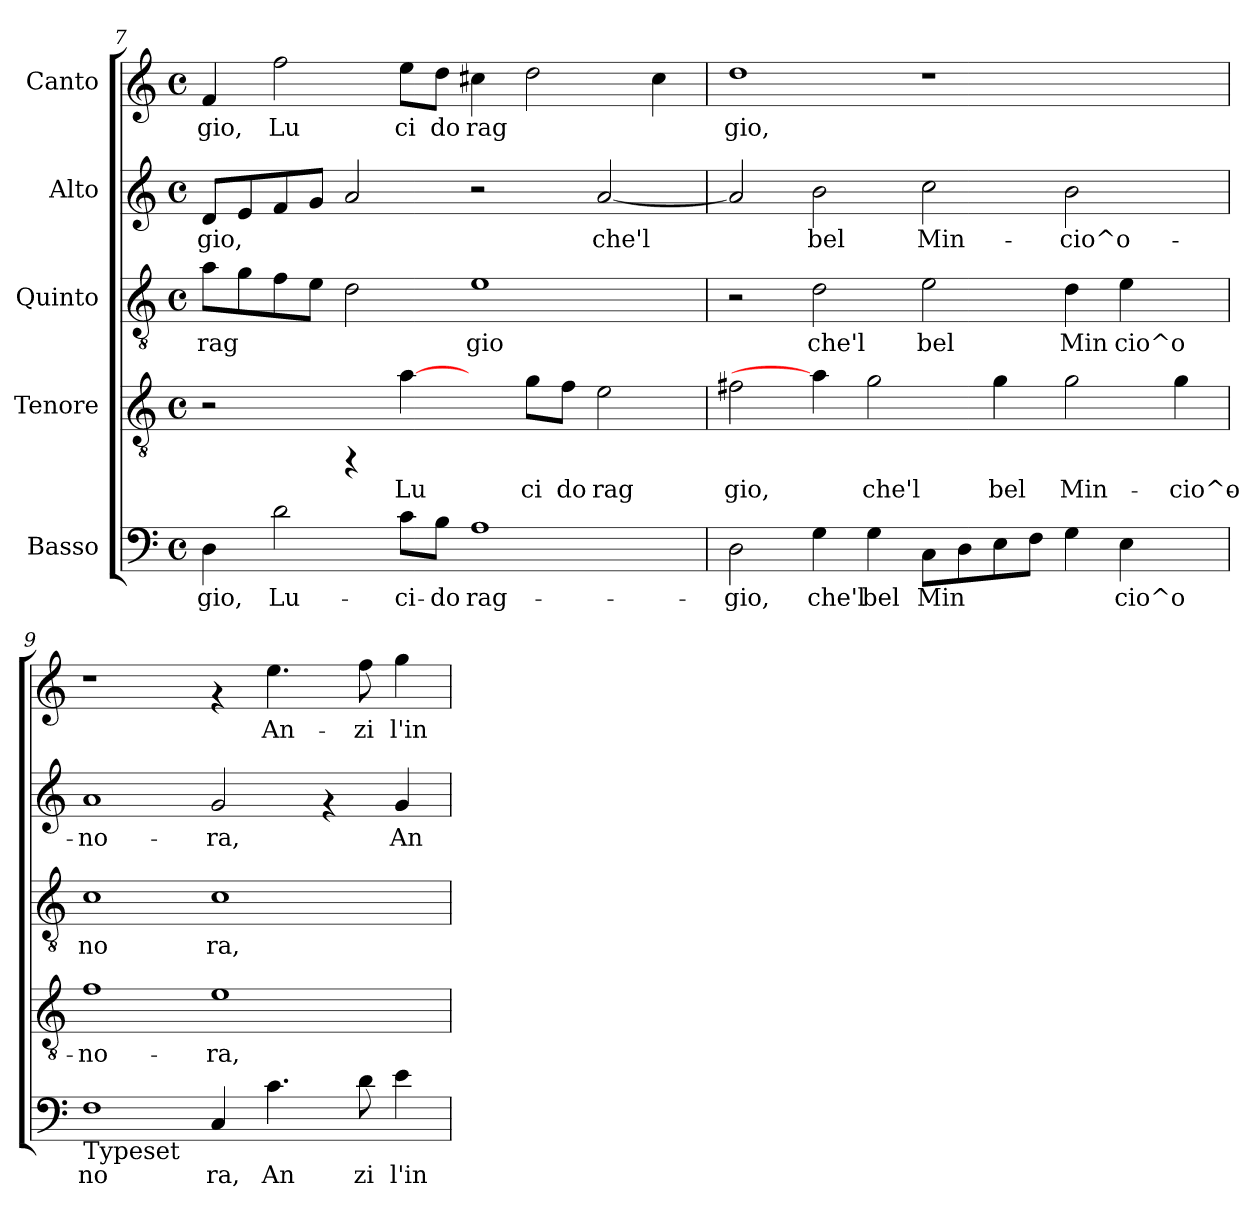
**kern	**text	**kern	**text	**kern	**text	**kern	**text	**kern	**text
*part5	*part5	*part4	*part4	*part3	*part3	*part2	*part2	*part1	*part1
*staff5	*staff5	*staff4	*staff4	*staff3	*staff3	*staff2	*staff2	*staff1	*staff1
*I"Basso	*	*I"Tenore	*	*I"Quinto	*	*I"Alto	*	*I"Canto	*
*clefF4	*	*clefGv2	*	*clefGv2	*	*clefG2	*	*clefG2	*
*k[]	*	*k[]	*	*k[]	*	*k[]	*	*k[]	*
*C:	*	*C:	*	*C:	*	*C:	*	*C:	*
*M4/4	*	*M4/4	*	*M4/4	*	*M4/4	*	*M4/4	*
*met(c)	*	*met(c)	*	*met(c)	*	*met(c)	*	*met(c)	*
=7	=7	=7	=7	=7	=7	=7	=7	=7	=7
!	!LO:LY:b:cj	!	!	!	!LO:LY:b:cj	!	!LO:LY:b:cj	!	!LO:LY:b:cj
4D\	-gio,	2r	.	8a\L	rag	8d/L	gio,	4f/	gio,
!	!	!	!	!	!LO:LY:b:cj	!	!LO:LY:b:cj	!	!
.	.	.	.	8g\	.	8e/	.	.	.
!	!LO:LY:b:cj	!	!	!	!LO:LY:b:cj	!	!LO:LY:b:cj	!	!LO:LY:b:cj
2d\	Lu-	.	.	8f\	.	8f/	.	2ff\	Lu
!	!	!	!	!	!LO:LY:b:cj	!	!LO:LY:b:cj	!	!
.	.	.	.	8e\J	.	8g/J	.	.	.
!	!	!	!	!	!LO:LY:b:cj	!	!LO:LY:b:cj	!	!
.	.	4rFF	.	2d\	.	2a/	.	.	.
!	!LO:LY:b:cj	!	!LO:LY:b:cj	!	!	!	!	!	!LO:LY:b:cj
8c\L	-ci-	[4a\	Lu	.	.	.	.	8ee\L	ci
!	!LO:LY:b:cj	!	!	!	!	!	!	!	!LO:LY:b:cj
8B\J	-do	.	.	.	.	.	.	8dd\J	do
!	!LO:LY:b:cj	!	!	!	!LO:LY:b:cj	!	!	!	!LO:LY:b:cj
1A	rag-	4ryy	.	1e	gio	2r	.	4cc#X\	rag
!	!	!	!LO:LY:b:cj	!	!	!	!	!	!LO:LY:b:cj
.	.	8g\L	ci	.	.	.	.	2dd\	.
!	!	!	!LO:LY:b:cj	!	!	!	!	!	!
.	.	8f\J	do	.	.	.	.	.	.
!	!	!	!LO:LY:b:cj	!	!	!	!LO:LY:b:cj	!	!
.	.	2e\	rag	.	.	[<2a/	che'l	.	.
!	!	!	!	!	!	!	!	!	!LO:LY:b:cj
.	.	.	.	.	.	.	.	4cc#\	.
!!LO:PB:g=z
=8	=8	=8	=8	=8	=8	=8	=8	=8	=8
!	!LO:LY:b:cj	!	!LO:LY:b:cj	!	!	!	!LO:LY:b:cj	!	!LO:LY:b:cj
2D\	-gio,	2f#X\	gio,	2r	.	2a/]	.	1dd	gio,
!	!LO:LY:b:cj	!	!	!	!LO:LY:b:cj	!	!LO:LY:b:cj	!	!
4G\	che'l	4a\]	.	2d\	che'l	2b\	bel	.	.
!	!LO:LY:b:cj	!	!LO:LY:b:cj	!	!	!	!	!	!
4G\	bel	2g\	che'l	.	.	.	.	.	.
!	!LO:LY:b:cj	!	!	!	!LO:LY:b:cj	!	!LO:LY:b:cj	!	!
8C\L	Min	.	.	2e\	bel	2cc\	Min-	1r	.
!	!LO:LY:b:cj	!	!	!	!	!	!	!	!
8D\	.	.	.	.	.	.	.	.	.
!	!LO:LY:b:cj	!	!LO:LY:b:cj	!	!	!	!	!	!
8E\	.	4g\	bel	.	.	.	.	.	.
!	!LO:LY:b:cj	!	!	!	!	!	!	!	!
8F\J	.	.	.	.	.	.	.	.	.
!	!LO:LY:b:cj	!	!LO:LY:b:cj	!	!LO:LY:b:cj	!	!LO:LY:b:cj	!	!
4G\	.	2g\	Min-	4d\	Min	2b\	-cio^o-	.	.
!	!LO:LY:b:cj	!	!	!	!LO:LY:b:cj	!	!	!	!
4E\	cio^o	.	.	4e\	cio^o	.	.	.	.
!	!	!	!LO:LY:b:cj	!	!	!	!	!	!
4ryy	.	4g\	-cio^o-	4ryy	.	4ryy	.	4ryy	.
=9	=9	=9	=9	=9	=9	=9	=9	=9	=9
!LO:TX:b:t=Typeset	!	!	!	!	!	!	!	!	!
!	!LO:LY:b:cj	!	!LO:LY:b:cj	!	!LO:LY:b:cj	!	!LO:LY:b:cj	!	!
1F	no	1f	-no-	1c	no	1a	-no-	1r	.
!	!LO:LY:b:cj	!	!LO:LY:b:cj	!	!LO:LY:b:cj	!	!LO:LY:b:cj	!	!
4C/	ra,	1e	-ra,	1c	ra,	2g/	-ra,	4rf	.
!	!LO:LY:b:cj	!	!	!	!	!	!	!	!LO:LY:b:cj
4.c\	An	.	.	.	.	.	.	4.ee\	An-
.	.	.	.	.	.	4rf	.	.	.
!	!LO:LY:b:cj	!	!	!	!	!	!	!	!LO:LY:b:cj
8d\	zi	.	.	.	.	.	.	8ff\	-zi
!	!LO:LY:b:cj	!	!	!	!	!	!LO:LY:b:cj	!	!LO:LY:b:cj
4e\	l'in	.	.	.	.	4g/	An-	4gg\	l'in-
=	=	=	=	=	=	=	=	=	=
*-	*-	*-	*-	*-	*-	*-	*-	*-	*-
